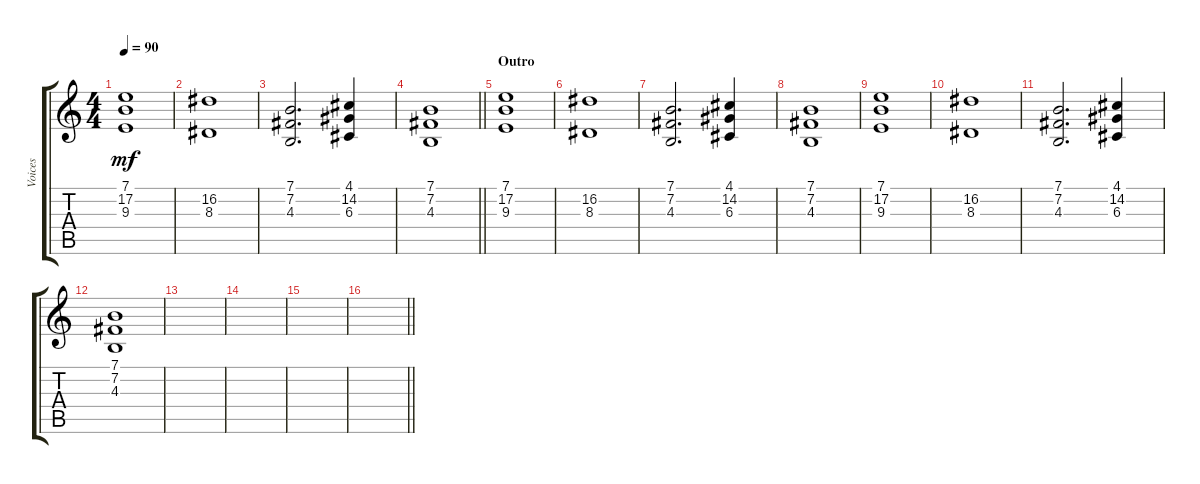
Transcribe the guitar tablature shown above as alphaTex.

\track ("Voices" "Voices") {instrument stringensemble1}
\staff {score tabs}
\tuning (E4 B3 G3 D3 A2 E2) {hide}
\ts (4 4)
\tempo 90
\clef g2
\ks c
(7.1 17.2 9.3).1{dy mf} |
(16.2 8.3).1 |
(7.1 7.2 4.3).2{d} (4.1 14.2 6.3).4 |
\barLineRight lightlight
(7.1 7.2 4.3).1 |
\section ("" "Outro")
(7.1 17.2 9.3).1 |
(16.2 8.3).1 |
(7.1 7.2 4.3).2{d} (4.1 14.2 6.3).4 |
(7.1 7.2 4.3).1 |
(7.1 17.2 9.3).1 |
(16.2 8.3).1 |
(7.1 7.2 4.3).2{d} (4.1 14.2 6.3).4 |
(7.1 7.2 4.3).1 |
|
|
|
\barLineRight lightlight
